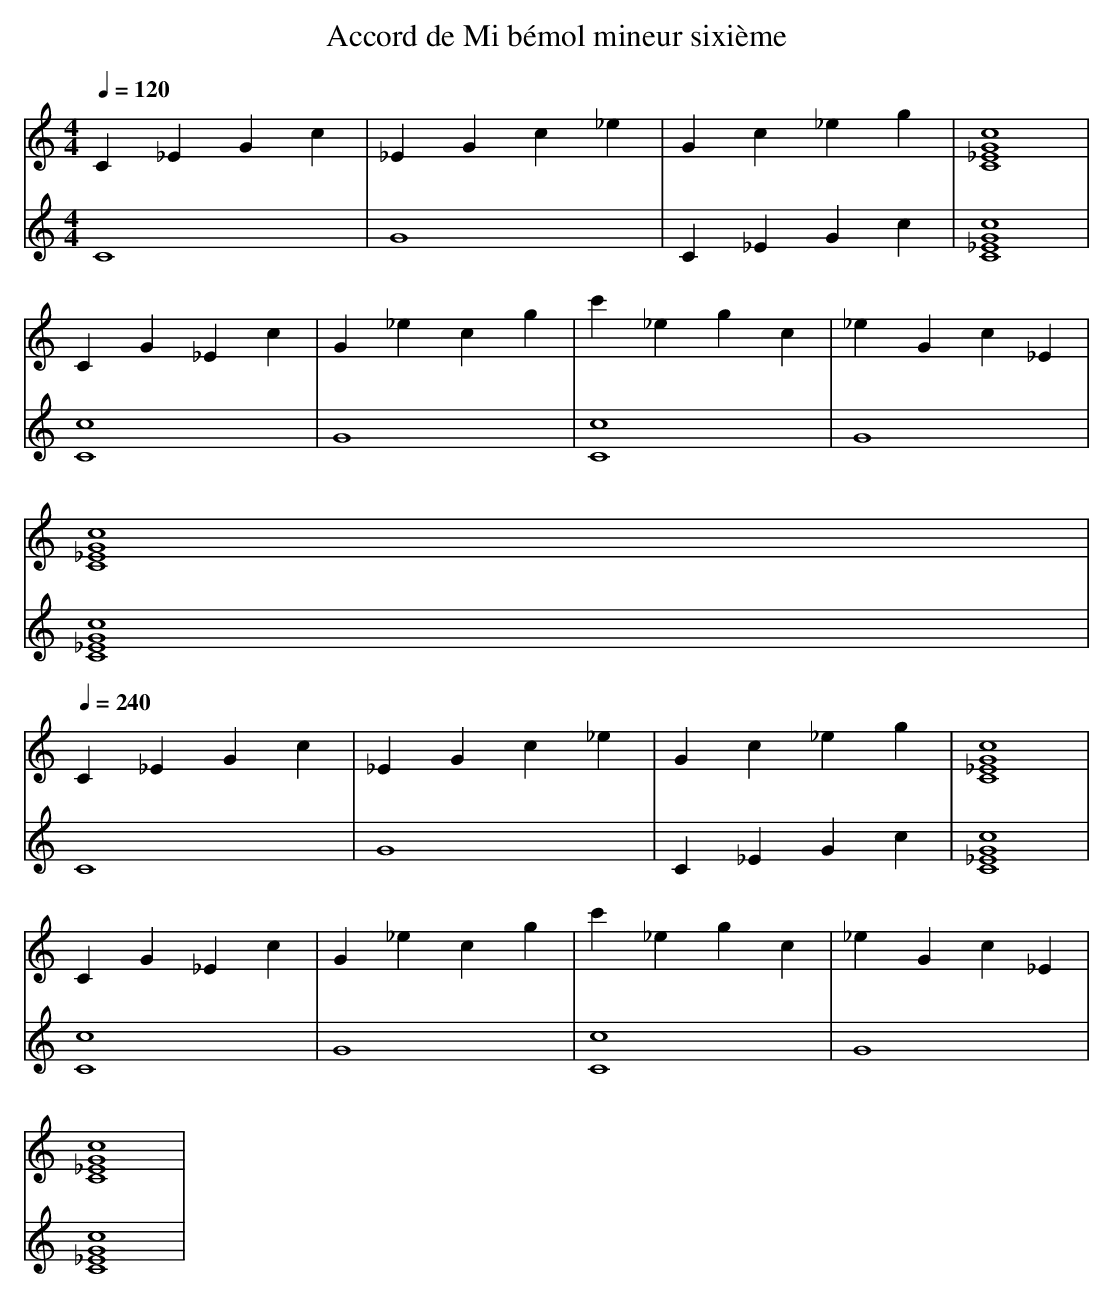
X:1
T:Accord de Mi bémol mineur sixième
M: 4/4
L: 1/4
Q:1/4=120
K:C
V:1
C _E G c | _E G c _e | G c _e g | [C4 _E4 G4 c4] |
C G _E c | G _e c g | c' _e g c | _e G c _E |
[C4 _E4 G4 c4] |
Q:1/4=240
C _E G c | _E G c _e | G c _e g | [C4 _E4 G4 c4] |
C G _E c | G _e c g | c' _e g c | _e G c _E |
[C4 _E4 G4 c4] |
V:2
C4 | G4 | C _E G c | [C4 _E4 G4 c4] |
[C4 c4] | G4 | [C4 c4] | G4 |
[C4 _E4 G4 c4] |
Q:1/4=240
C4 | G4 | C _E G c | [C4 _E4 G4 c4] |
[C4 c4] | G4 | [C4 c4] | G4 |
[C4 _E4 G4 c4] |
